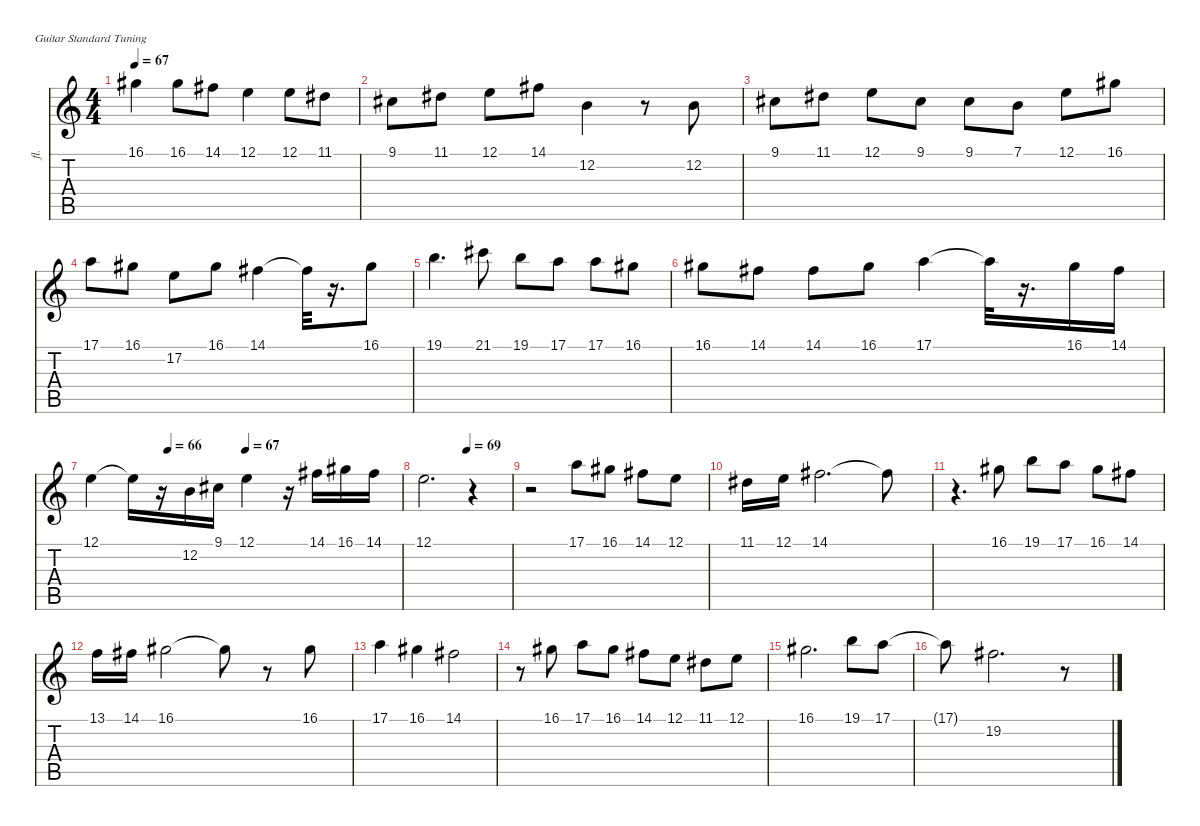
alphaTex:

\defaultSystemsLayout 4
\hideDynamics
\bracketExtendMode nobrackets
\otherSystemsTrackNameOrientation horizontal
\track ("Track 2" "fl.") {instrument flute}
\staff {score tabs}
\tuning (E4 B3 G3 D3 A2 E2)
\ts (4 4)
\tempo 67
\clef g2
\ks c
16.1{acc #}.4{dy f beam Down} 16.1{acc #}.8{beam Down} 14.1{acc #}.8{dy mf beam Down} 12.1.4{beam Down} 12.1.8{dy f beam Down} 11.1{acc #}.8{beam Down} |
9.1{acc #}.8{beam Down} 11.1{acc #}.8{beam Down} 12.1.8{beam Down} 14.1{acc #}.8{beam Down} 12.2.4{beam Down} r.8{beam Down} 12.2.8{beam Down} |
9.1{acc #}.8{beam Down} 11.1{acc #}.8{beam Down} 12.1.8{beam Down} 9.1{acc #}.8{beam Down} 9.1{acc #}.8{beam Down} 7.1.8{beam Down} 12.1.8{beam Down} 16.1{acc #}.8{beam Down} |
17.1.8{beam Down} 16.1{acc #}.8{beam Down} 17.2.8{beam Down} 16.1{acc #}.8{beam Down} 14.1{acc #}.4{beam Down} 14.1{t acc #}.32{beam Down} r.16{d beam Down} 16.1{acc #}.8{beam Down} |
19.1.4{d beam Down} 21.1{acc #}.8{beam Down} 19.1.8{beam Down} 17.1.8{beam Down} 17.1.8{beam Down} 16.1{acc #}.8{dy mf beam Down} |
16.1{acc #}.8{beam Down} 14.1{acc #}.8{beam Down} 14.1{acc #}.8{beam Down} 16.1{acc #}.8{beam Down} 17.1.4{beam Down} 17.1{t}.32{dy f beam Down} r.16{d beam Down} 16.1{acc #}.16{beam Down} 14.1{acc #}.16{beam Down} |
\tempo (66 0.25)
\tempo (67 0.5)
12.1.4{dy mf beam Down} 12.1{t}.16{dy f beam Down} r.16{beam Down} 12.2.16{beam Down} 9.1{acc #}.16{dy mf beam Down} 12.1.4{beam Down} r.16{beam Down} 14.1{acc #}.16{dy f beam Down} 16.1{acc #}.16{beam Down} 14.1{acc #}.16{beam Down} |
\tempo (69 0.5)
12.1.2{d beam Down} r.4{beam Down} |
r.2{beam Down} 17.1.8{dy ff beam Down} 16.1{acc #}.8{dy f beam Down} 14.1{acc #}.8{beam Down} 12.1.8{beam Down} |
11.1{acc #}.16{beam Down} 12.1.16{beam Down} 14.1{acc #}.2{d beam Down} 14.1{t acc #}.8{beam Down} |
r.4{d beam Down} 16.1{acc #}.8{beam Down} 19.1.8{beam Down} 17.1.8{beam Down} 16.1{acc #}.8{beam Down} 14.1{acc #}.8{beam Down} |
13.1.16{beam Down} 14.1{acc #}.16{beam Down} 16.1{acc #}.2{dy mf beam Down} 16.1{t acc #}.8{dy f beam Down} r.8{beam Down} 16.1{acc #}.8{beam Down} |
17.1.4{dy ff beam Down} 16.1{acc #}.4{dy f beam Down} 14.1{acc #}.2{dy ff beam Down} |
r.8{beam Down} 16.1{acc #}.8{dy f beam Down} 17.1.8{beam Down} 16.1{acc #}.8{beam Down} 14.1{acc #}.8{beam Down} 12.1.8{beam Down} 11.1{acc #}.8{beam Down} 12.1.8{beam Down} |
16.1{acc #}.2{d beam Down} 19.1.8{dy ff beam Down} 17.1.8{beam Down} |
17.1{t}.8{dy f beam Down} 19.2{acc #}.2{d dy ff beam Down} r.8{beam Down}
